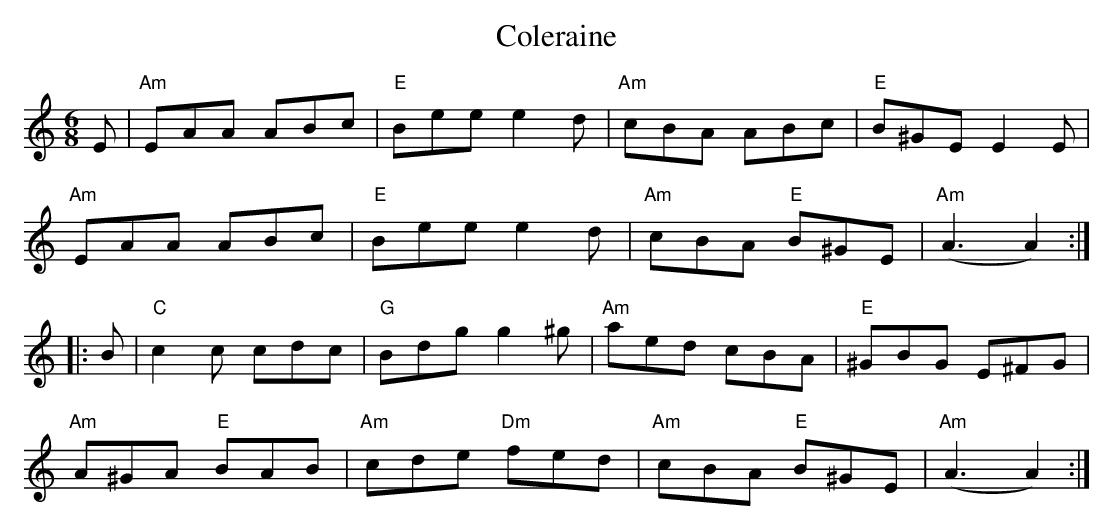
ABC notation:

X:1
T: Coleraine
M: 6/8
K: Am
E |\
"Am"EAA ABc | "E"Bee e2d | "Am"cBA ABc | "E"B^GE E2E |
"Am"EAA ABc | "E"Bee e2d | "Am"cBA "E"B^GE | "Am"(A3 A2) :|
|: B |\
"C"c2c cdc | "G"Bdg g2^g | "Am"aed cBA | "E"^GBG E^FG |
"Am"A^GA "E"BAB | "Am"cde "Dm"fed | "Am"cBA "E"B^GE | "Am"(A3 A2) :|
